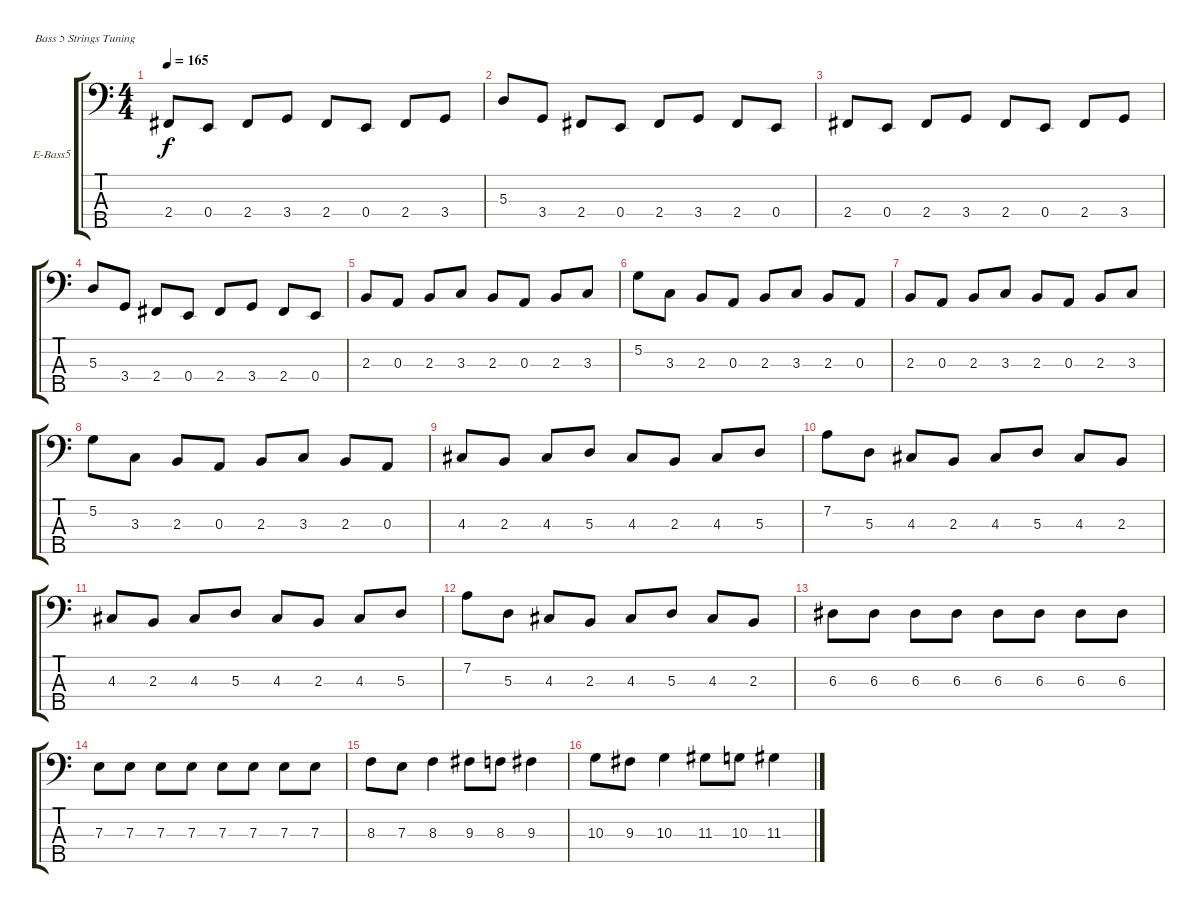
\bracketExtendMode groupsimilarinstruments
\firstSystemTrackNameOrientation horizontal
\otherSystemsTrackNameOrientation horizontal
\track ("Bass" "E-Bass5") {instrument electricbassfinger}
\staff {score tabs}
\tuning (G2 D2 A1 E1 B0)
\ts (4 4)
\tempo 165
\clef f4
\scale
0.333333
\ks c
2.4.8{dy f} 0.4.8 2.4.8 3.4.8 2.4.8 0.4.8 2.4.8 3.4.8 |
\scale
0.333333 5.3.8 3.4.8 2.4.8 0.4.8 2.4.8 3.4.8 2.4.8 0.4.8 |
\scale
0.333333 2.4.8 0.4.8 2.4.8 3.4.8 2.4.8 0.4.8 2.4.8 3.4.8 |
\scale
0.333333 5.3.8 3.4.8 2.4.8 0.4.8 2.4.8 3.4.8 2.4.8 0.4.8 |
\scale
0.333333 2.3.8 0.3.8 2.3.8 3.3.8 2.3.8 0.3.8 2.3.8 3.3.8 |
\scale
0.333333 5.2.8 3.3.8 2.3.8 0.3.8 2.3.8 3.3.8 2.3.8 0.3.8 |
\scale
0.333333 2.3.8 0.3.8 2.3.8 3.3.8 2.3.8 0.3.8 2.3.8 3.3.8 |
\scale
0.333333 5.2.8 3.3.8 2.3.8 0.3.8 2.3.8 3.3.8 2.3.8 0.3.8 |
\scale
0.333333 4.3.8 2.3.8 4.3.8 5.3.8 4.3.8 2.3.8 4.3.8 5.3.8 |
\scale
0.333333 7.2.8 5.3.8 4.3.8 2.3.8 4.3.8 5.3.8 4.3.8 2.3.8 |
\scale
0.333333 4.3.8 2.3.8 4.3.8 5.3.8 4.3.8 2.3.8 4.3.8 5.3.8 |
\scale
0.333333 7.2.8 5.3.8 4.3.8 2.3.8 4.3.8 5.3.8 4.3.8 2.3.8 |
\scale
0.333333 6.3.8 6.3.8 6.3.8 6.3.8 6.3.8 6.3.8 6.3.8 6.3.8 |
\scale
0.333333 7.3.8 7.3.8 7.3.8 7.3.8 7.3.8 7.3.8 7.3.8 7.3.8 |
\scale
0.333333 8.3.8 7.3.8 8.3.4 9.3.8 8.3.8 9.3.4 |
\scale
0.333333 10.3.8 9.3.8 10.3.4 11.3.8 10.3.8 11.3.4
